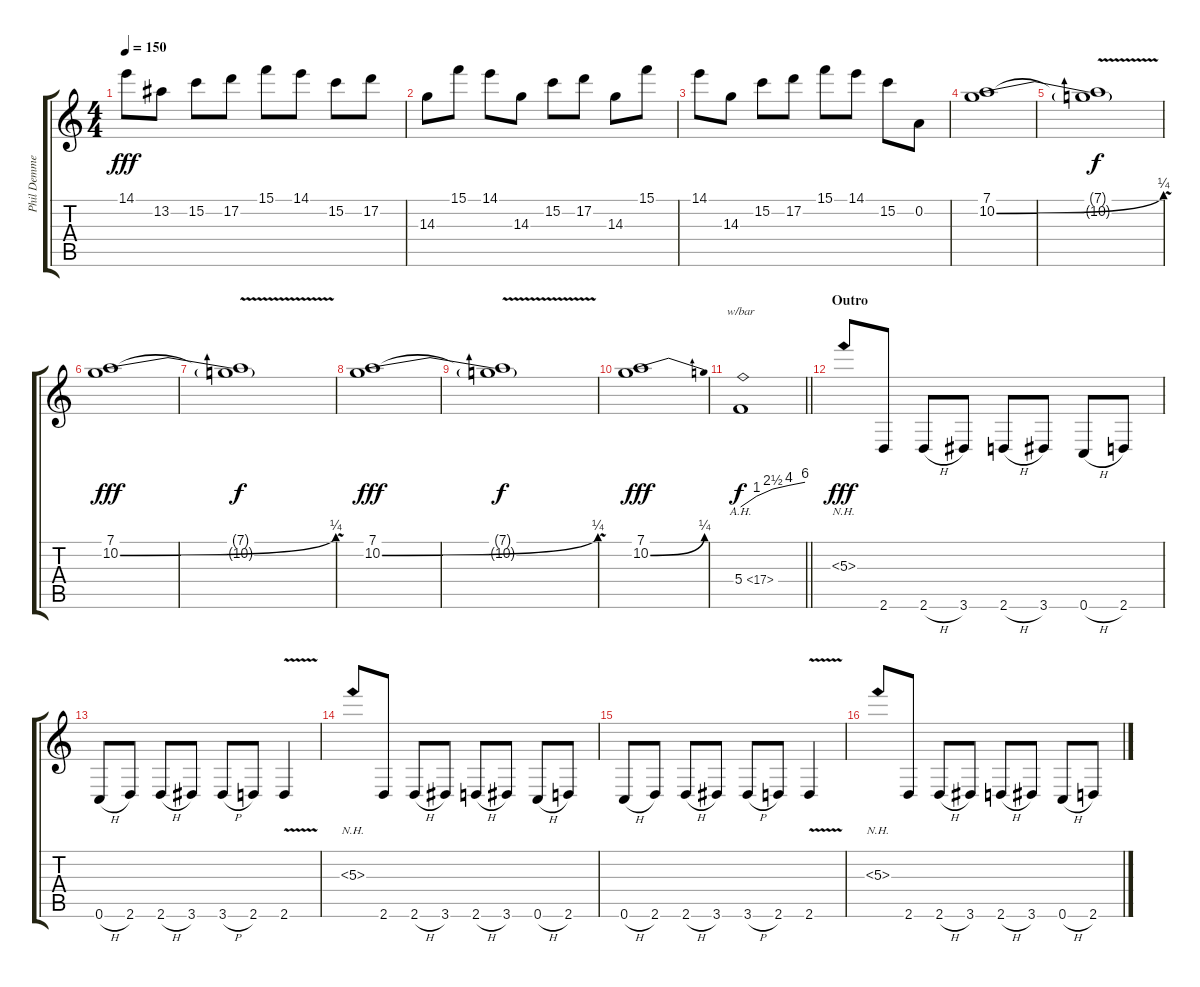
\track ("Phil Demmel" "Phil Demme") {instrument distortionguitar}
\staff {score tabs}
\tuning (D4 A3 F3 C3 G2 C2) {hide}
\ts (4 4)
\tempo 150
\clef g2
\ks c
14.1.8{dy fff} 13.2.8 15.2.8 17.2.8 15.1.8 14.1.8 15.2.8 17.2.8 |
14.3.8 15.1.8 14.1.8 14.3.8 15.2.8 17.2.8 14.3.8 15.1.8 |
14.1.8 14.3.8 15.2.8 17.2.8 15.1.8 14.1.8 15.2.8 0.2.8 |
(7.1 10.2{be (bend 0 0 60 1)}).1 |
(7.1{t} 10.2{v t}).1{dy f} |
(7.1 10.2{be (bend 0 0 60 1)}).1{dy fff} |
(7.1{t} 10.2{v t}).1{dy f} |
(7.1 10.2{be (bend 0 0 60 1)}).1{dy fff} |
(7.1{t} 10.2{v t}).1{dy f} |
(7.1 10.2{be (bend 0 0 60 1)}).1{dy fff} |
\barLineRight lightlight
5.4{ah 12}.1{tbe (custom default 0 0 15 4 30 10 45 16 60 24) dy f} |
\section ("" "Outro")
5.3{nh}.8{dy fff} 2.6.8 2.6{h}.8 3.6.8 2.6{h}.8 3.6.8 0.6{h}.8 2.6.8 |
0.6{h}.8 2.6.8 2.6{h}.8 3.6.8 3.6{h}.8 2.6.8 2.6{v}.4 |
5.3{nh}.8 2.6.8 2.6{h}.8 3.6.8 2.6{h}.8 3.6.8 0.6{h}.8 2.6.8 |
0.6{h}.8 2.6.8 2.6{h}.8 3.6.8 3.6{h}.8 2.6.8 2.6{v}.4 |
5.3{nh}.8 2.6.8 2.6{h}.8 3.6.8 2.6{h}.8 3.6.8 0.6{h}.8 2.6.8
